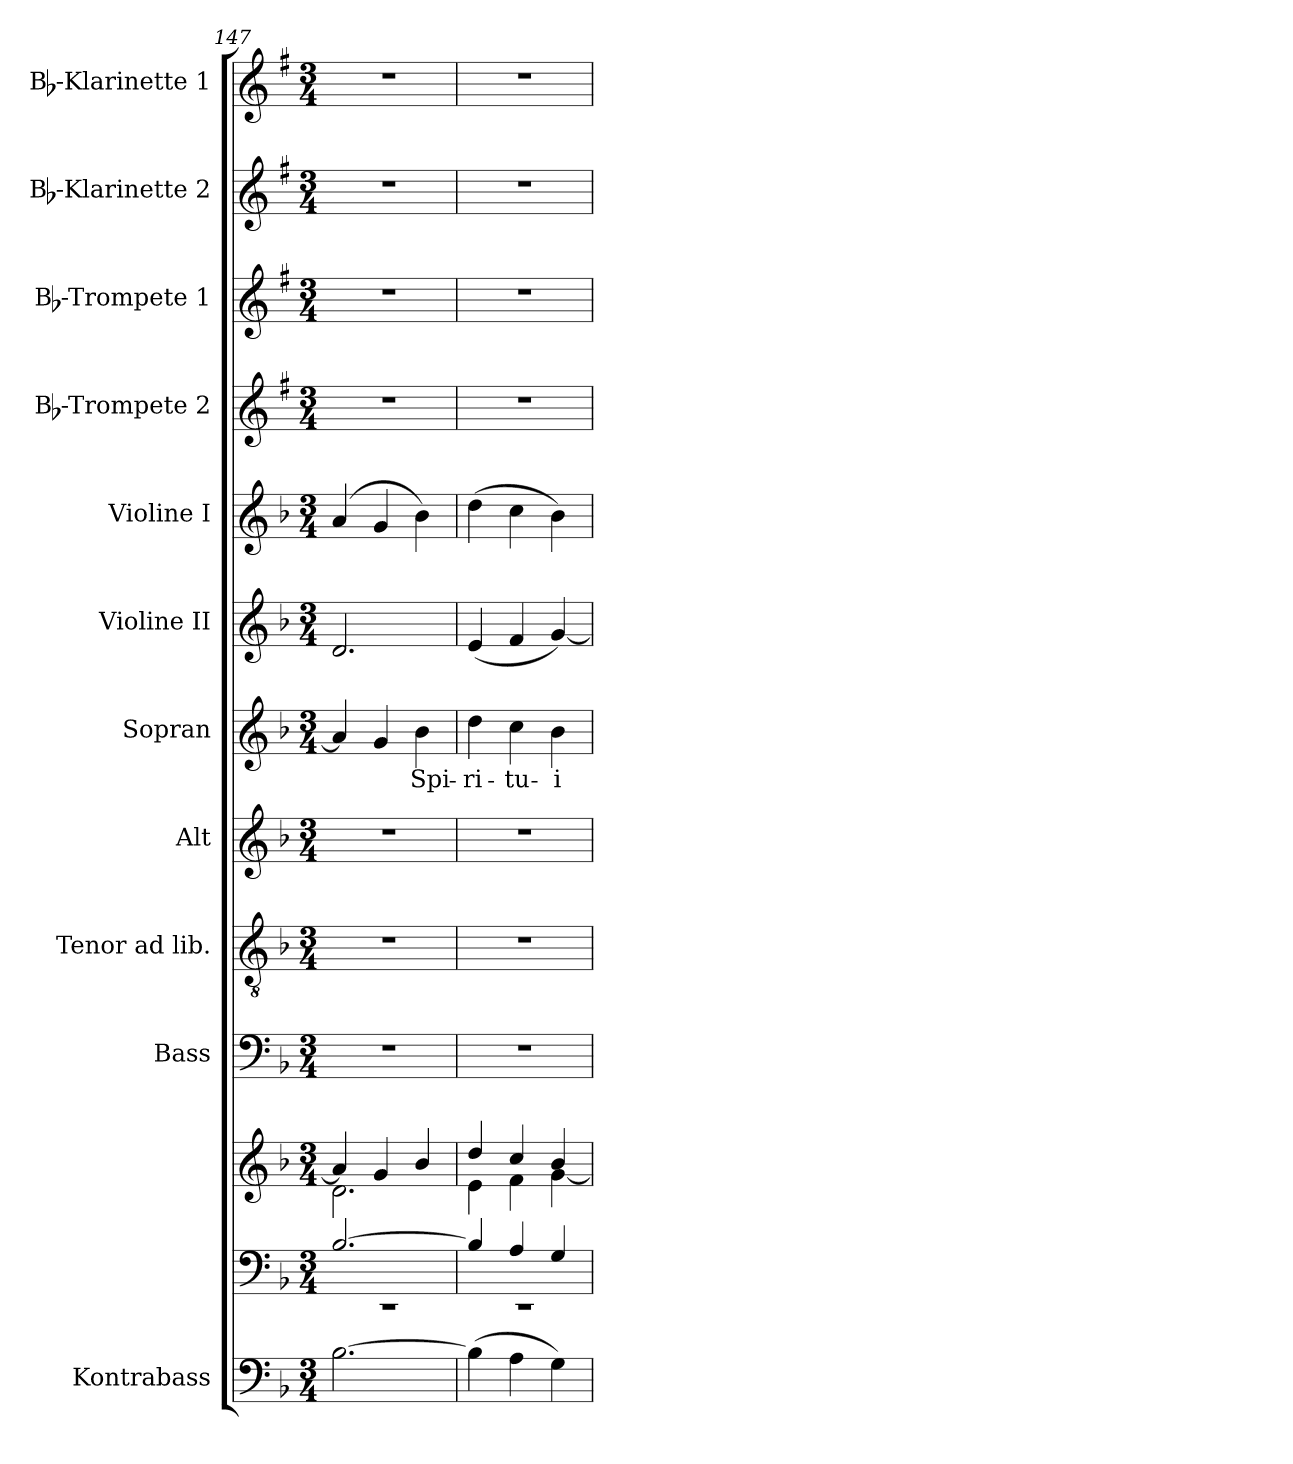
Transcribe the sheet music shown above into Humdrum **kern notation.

**kern	**kern	**kern	**kern	**kern	**kern	**kern	**text	**kern	**kern	**kern	**kern	**kern	**kern
*part12	*part11	*part11	*part10	*part9	*part8	*part7	*part7	*part6	*part5	*part4	*part3	*part2	*part1
*staff13	*staff12	*staff11	*staff10	*staff9	*staff8	*staff7	*staff7	*staff6	*staff5	*staff4	*staff3	*staff2	*staff1
*I"Kontrabass	*	*	*I"Bass	*I"Tenor ad lib.	*I"Alt	*I"Sopran	*	*I"Violine II	*I"Violine I	*I"Bb-Trompete 2	*I"Bb-Trompete 1	*I"Bb-Klarinette 2	*I"Bb-Klarinette 1
*I'Kb.	*	*	*I'B.	*I'T.	*I'A.	*I'S.	*	*I'Vl. II	*I'Vl. I	*I'Bb Trp. 2	*I'Bb Trp. 1	*I'Bb Kl. 2	*I'Bb Kl. 1
*clefF4	*clefF4	*clefG2	*clefF4	*clefGv2	*clefG2	*clefG2	*	*clefG2	*clefG2	*clefG2	*clefG2	*clefG2	*clefG2
*ITrd7c12	*	*	*	*	*	*	*	*	*	*ITrd1c2	*ITrd1c2	*ITrd1c2	*ITrd1c2
*k[b-]	*k[b-]	*k[b-]	*k[b-]	*k[b-]	*k[b-]	*k[b-]	*	*k[b-]	*k[b-]	*k[b-]	*k[b-]	*k[b-]	*k[b-]
*F:	*F:	*F:	*F:	*F:	*F:	*F:	*	*F:	*F:	*F:	*F:	*F:	*F:
*M3/4	*M3/4	*M3/4	*M3/4	*M3/4	*M3/4	*M3/4	*	*M3/4	*M3/4	*M3/4	*M3/4	*M3/4	*M3/4
=147	=147	=147	=147	=147	=147	=147	=147	=147	=147	=147	=147	=147	=147
*	*^	*	*	*	*	*	*	*	*	*	*	*	*
!	!	!LO:N:vis=1	!	!	!	!	!	!	!	!	!	!	!	!
*	*	*	*^	*	*	*	*	*	*	*	*	*	*	*
[2.BB-\	[>2.B-/	2.rEE	4a/]	2.d\	2.r	2.r	2.r	4a/]	.	2.d/	(>4a/	2.r	2.r	2.r	2.r
.	.	.	4g/	.	.	.	.	4g/	.	.	4g/	.	.	.	.
!	!	!	!	!	!	!	!	!	!LO:LY:b	!	!	!	!	!	!
.	.	.	4b-/	.	.	.	.	4b-\	Spi-	.	4b-\)	.	.	.	.
=148	=148	=148	=148	=148	=148	=148	=148	=148	=148	=148	=148	=148	=148	=148	=148
!	!	!LO:N:vis=1	!	!	!	!	!	!	!LO:LY:b	!	!	!	!	!	!
(>4BB-\]	4B-/]	2.rEE	4dd/	4e\	2.r	2.r	2.r	4dd\	-ri-	(<4e/	(>4dd\	2.r	2.r	2.r	2.r
!	!	!	!	!	!	!	!	!	!LO:LY:b	!	!	!	!	!	!
4AA\	4A/	.	4cc/	4f\	.	.	.	4cc\	-tu-	4f/	4cc\	.	.	.	.
!	!	!	!	!	!	!	!	!	!LO:LY:b	!	!	!	!	!	!
4GG\)	4G/	.	4b-/	[<4g\	.	.	.	4b-\	-i	[4g/)	4b-\)	.	.	.	.
*	*v	*v	*	*	*	*	*	*	*	*	*	*	*	*	*
*	*	*v	*v	*	*	*	*	*	*	*	*	*	*	*
=	=	=	=	=	=	=	=	=	=	=	=	=	=
*-	*-	*-	*-	*-	*-	*-	*-	*-	*-	*-	*-	*-	*-
